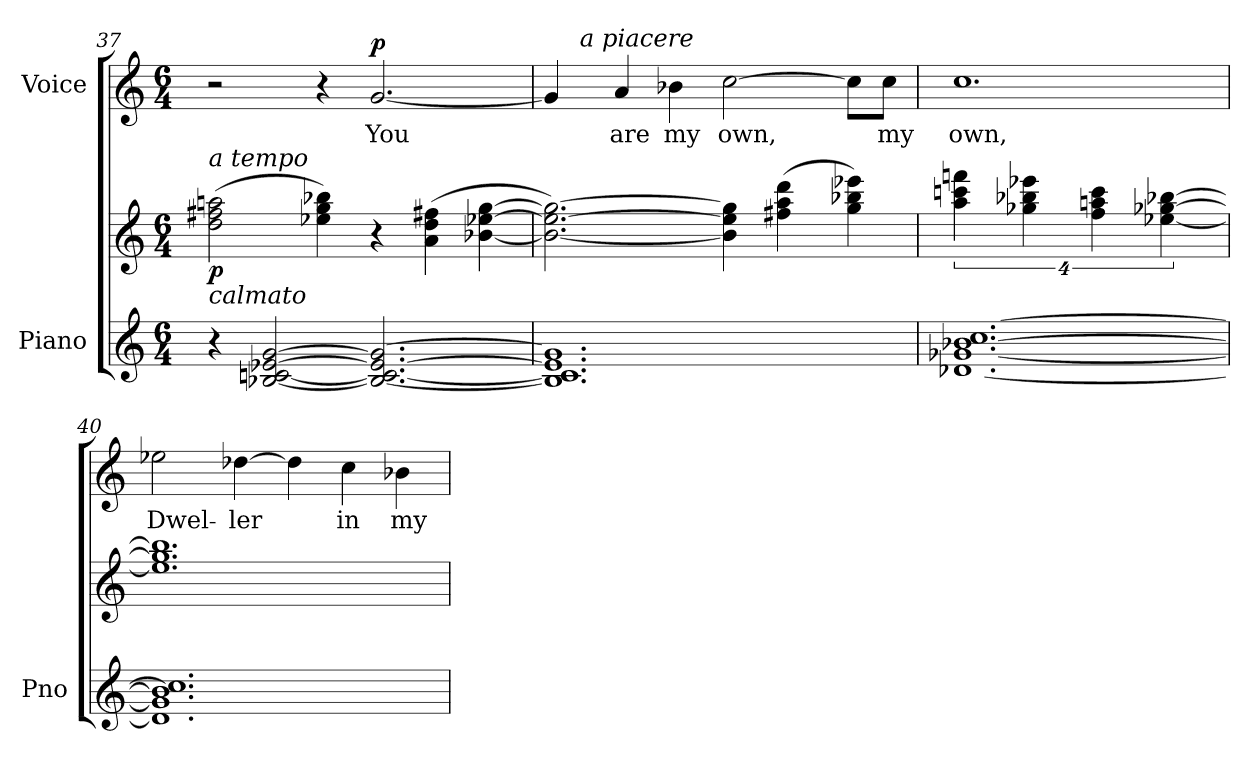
**kern	**kern	**dynam	**kern	**text	**dynam
*part2	*part2	*part2	*part1	*part1	*part1
*staff3	*staff2	*staff2/3	*staff1	*staff1	*staff1
*I"Piano	*	*	*I"Voice	*	*
*I'Pno	*	*	*	*	*
*clefG2	*clefG2	*	*clefG2	*	*
*k[]	*k[]	*	*k[]	*	*
*M6/4	*M6/4	*	*M6/4	*	*
=37	=37	=37	=37	=37	=37
!	!LO:TX:a:i:t=a tempo	!	!	!	!
!	!LO:TX:b:i:t=calmato	!	!	!	!
!	!	!LO:DY:b	!	!	!
4r	(2dd\ 2ff#X\ 2aan\	p	2r	.	.
[2B-X/ [2cn/ [2e-X/ [2g/	.	.	.	.	.
.	4ee-X\ 4gg\ 4bb-X\)	.	4r	.	.
!	!	!	!	!LO:LY:b	!LO:DY:a
2.B-/_ 2.c/_ 2.e-/_ 2.g/_	4r	.	[2.g/	You	p
.	(4a\ 4dd\ 4ff#X\	.	.	.	.
.	[4b-X\ [4ee-X\ [4gg\	.	.	.	.
=38	=38	=38	=38	=38	=38
*	*	*	*^	*	*
1.B-] 1.c] 1.e-] 1.g]	2.b-\_ 2.ee-\_ 2.gg\_)	.	4g/]	8ryy	.	.
!	!	!	!	!LO:TX:a:i:t=a piacere	!	!
.	.	.	.	1ryy	.	.
!	!	!	!	!	!LO:LY:b	!
.	.	.	4a/	.	are	.
!	!	!	!	!	!LO:LY:b	!
.	.	.	4b-X\	.	my	.
!	!	!	!	!	!LO:LY:b	!
.	4b-\] 4ee-\] 4gg\]	.	[2cc\	.	own,	.
.	(4ff#X\ 4aa\ 4ddd\	.	.	.	.	.
.	.	.	.	4.ryy	.	.
.	4gg\ 4bb-X\ 4eee-X\)	.	8cc\L]	.	.	.
!	!	!	!	!	!LO:LY:b	!
.	.	.	8cc\J	.	my	.
!!LO:LB:g=z
=39	=39	=39	=39	=39	=39	=39
!	!	!	!	!	!LO:LY:b	!
*	*	*	*v	*v	*	*
[1.d-X [1.g-X [1.b-X [1.cc	8%3aa\ 8%3cccn\ 8%3fffn\	.	1.cc	own,	.
.	8%3gg-X\ 8%3bb-X\ 8%3eee-X\	.	.	.	.
.	8%3ff\ 8%3aan\ 8%3ccc\	.	.	.	.
.	[8%3ee-X\ [8%3gg-X\ [8%3bb-X\	.	.	.	.
=40	=40	=40	=40	=40	=40
!	!	!	!	!LO:LY:b	!
1.d-] 1.g-] 1.b-] 1.cc]	1.ee-] 1.gg-] 1.bb-]	.	2ee-X\	Dwel-	.
!	!	!	!	!LO:LY:b	!
.	.	.	[4dd-X\	-ler	.
.	.	.	4dd-\]	.	.
!	!	!	!	!LO:LY:b	!
.	.	.	4cc\	in	.
!	!	!	!	!LO:LY:b	!
.	.	.	4b-X\	my	.
=	=	=	=	=	=
*-	*-	*-	*-	*-	*-
